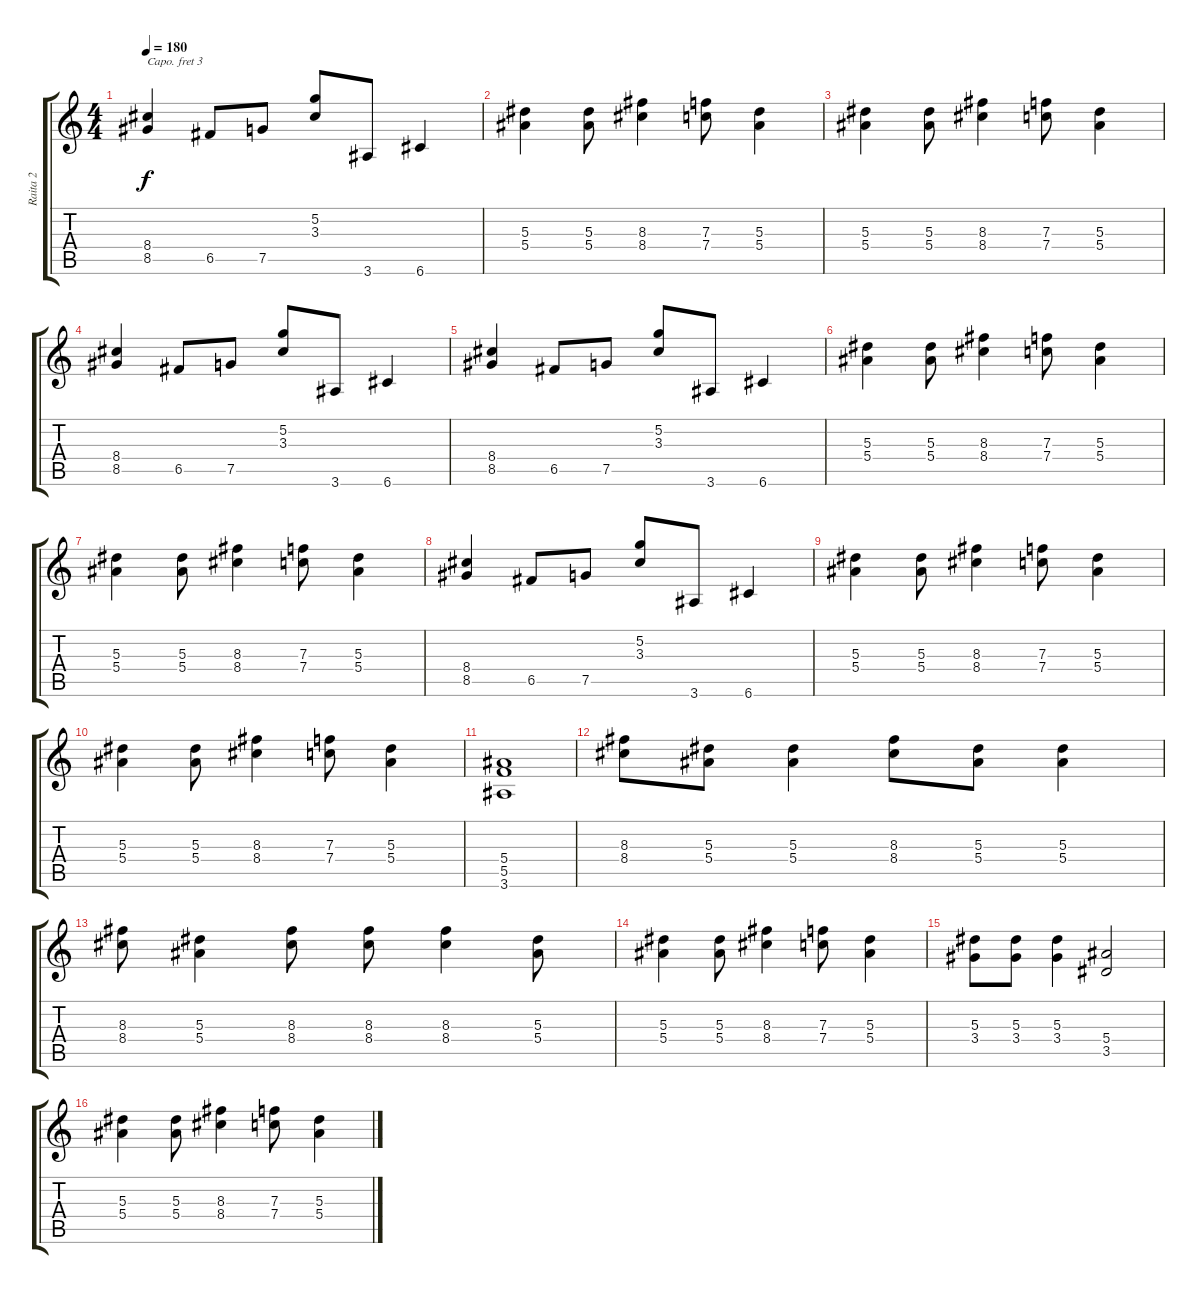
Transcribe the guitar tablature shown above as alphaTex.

\track ("Raita 2" "Raita 2") {instrument overdrivenguitar}
\staff {score tabs}
\capo 3
\tuning (E4 B3 G3 D3 A2 E2) {hide}
\ts (4 4)
\tempo 180
\clef g2
\ks c
(8.4 8.5).4{dy f} 6.5.8 7.5.8 (5.2 3.3).8 3.6.8 6.6.4 |
(5.3 5.4).4 (5.3 5.4).8 (8.3 8.4).4 (7.3 7.4).8 (5.3 5.4).4 |
(5.3 5.4).4 (5.3 5.4).8 (8.3 8.4).4 (7.3 7.4).8 (5.3 5.4).4 |
(8.4 8.5).4 6.5.8 7.5.8 (5.2 3.3).8 3.6.8 6.6.4 |
(8.4 8.5).4 6.5.8 7.5.8 (5.2 3.3).8 3.6.8 6.6.4 |
(5.3 5.4).4 (5.3 5.4).8 (8.3 8.4).4 (7.3 7.4).8 (5.3 5.4).4 |
(5.3 5.4).4 (5.3 5.4).8 (8.3 8.4).4 (7.3 7.4).8 (5.3 5.4).4 |
(8.4 8.5).4 6.5.8 7.5.8 (5.2 3.3).8 3.6.8 6.6.4 |
(5.3 5.4).4 (5.3 5.4).8 (8.3 8.4).4 (7.3 7.4).8 (5.3 5.4).4 |
(5.3 5.4).4 (5.3 5.4).8 (8.3 8.4).4 (7.3 7.4).8 (5.3 5.4).4 |
(5.4 5.5 3.6).1 |
(8.3 8.4).8 (5.3 5.4).8 (5.3 5.4).4 (8.3 8.4).8 (5.3 5.4).8 (5.3 5.4).4 |
(8.3 8.4).8 (5.3 5.4).4 (8.3 8.4).8 (8.3 8.4).8 (8.3 8.4).4 (5.3 5.4).8 |
(5.3 5.4).4 (5.3 5.4).8 (8.3 8.4).4 (7.3 7.4).8 (5.3 5.4).4 |
(5.3 3.4).8 (5.3 3.4).8 (5.3 3.4).4 (5.4 3.5).2 |
(5.3 5.4).4 (5.3 5.4).8 (8.3 8.4).4 (7.3 7.4).8 (5.3 5.4).4
